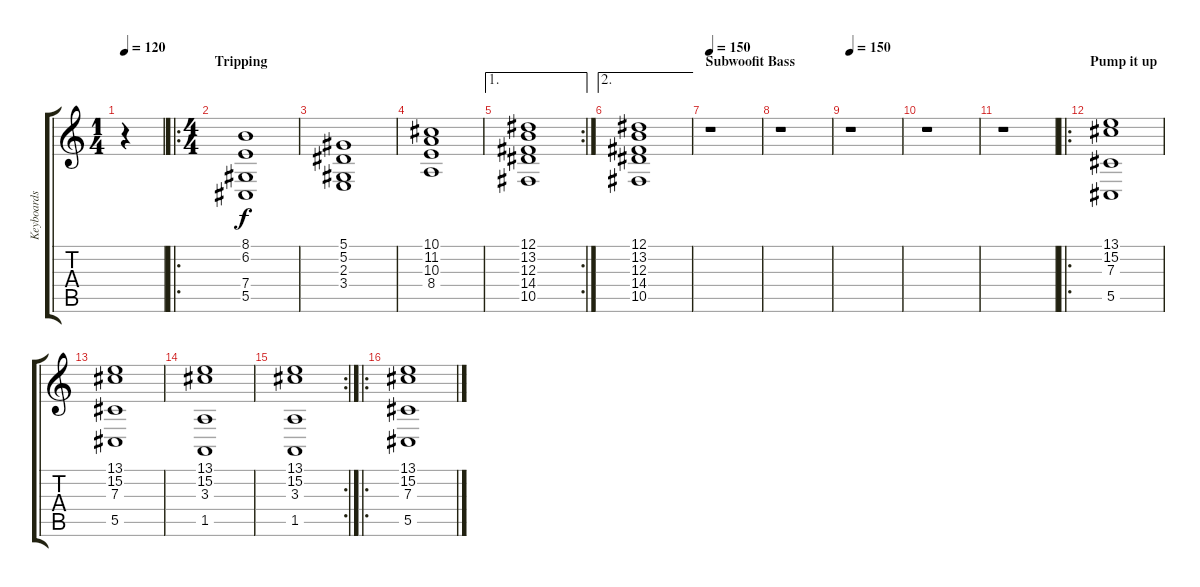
\track ("Keyboards" "Keyboards") {instrument stringensemble1}
\staff {score tabs}
\tuning (Eb4 Bb3 Gb3 Db3 Ab2 Db2) {hide}
\ts (1 4)
\tempo 120
\clef g2
\ks c
r.4{dy f instrument stringensemble1} |
\ro
\ts (4 4)
\section ("" "Tripping")
(8.1 6.2 7.4 5.5).1 |
(5.1 5.2 2.3 3.4).1 |
(10.1 11.2 10.3 8.4).1 |
\ae 1
\rc 2
(12.1 13.2 12.3 14.4 10.5).1 |
\ae 2
(12.1 13.2 12.3 14.4 10.5).1 |
\section ("" "Subwoofit Bass")
\tempo 150
r.1 |
r.1 |
\tempo 150
r.1 |
r.1 |
r.1 |
\ro
\section ("" "Pump it up")
(13.1 15.2 7.3 5.5).1 |
(13.1 15.2 7.3 5.5).1 |
(13.1 15.2 3.3 1.5).1 |
\rc 2
(13.1 15.2 3.3 1.5).1 |
\ro
(13.1 15.2 7.3 5.5).1
